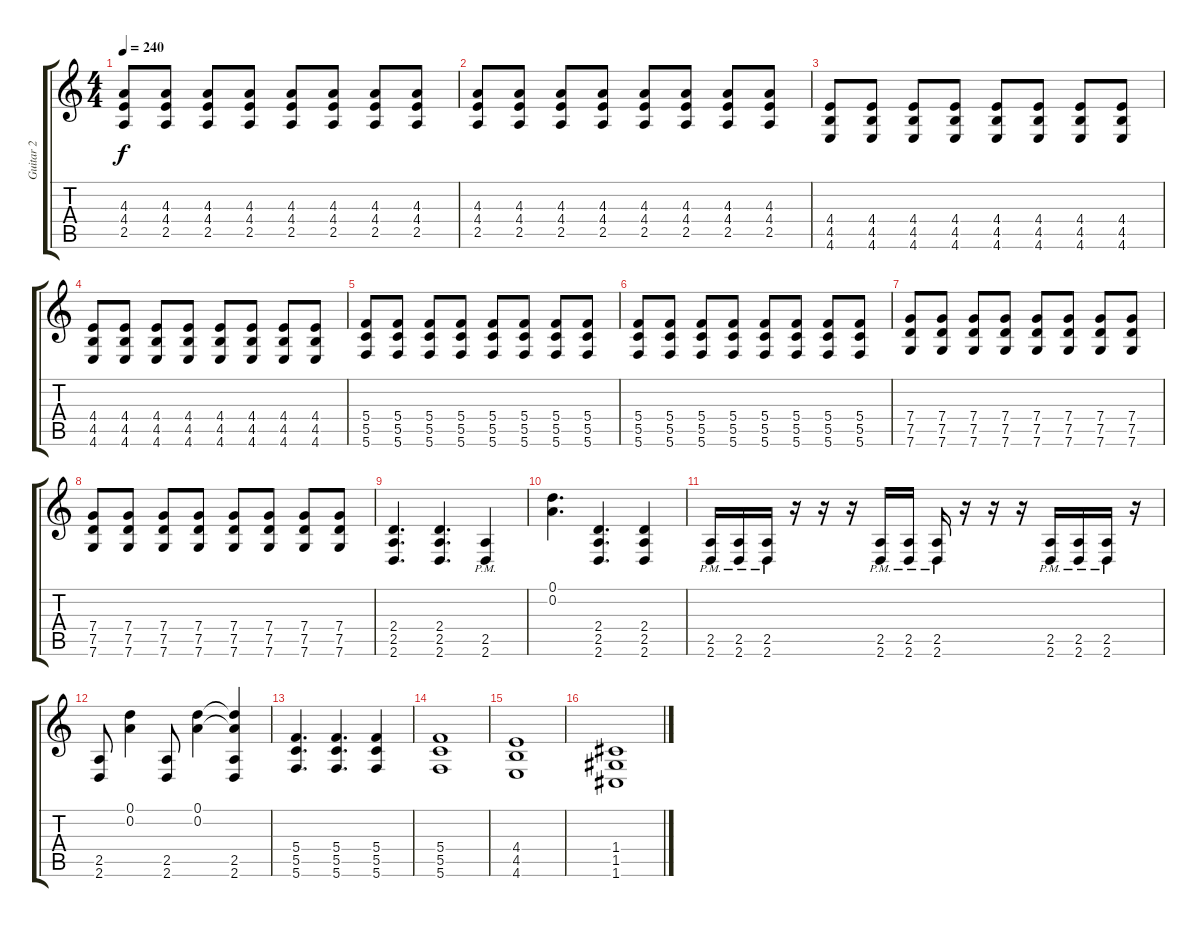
\track ("Guitar 2" "Guitar 2") {instrument distortionguitar}
\staff {score tabs}
\tuning (D4 A3 F3 C3 G2 C2) {hide}
\ts (4 4)
\tempo 240
\clef g2
\ks c
(4.3 4.4 2.5).8{dy f} (4.3 4.4 2.5).8 (4.3 4.4 2.5).8 (4.3 4.4 2.5).8 (4.3 4.4 2.5).8 (4.3 4.4 2.5).8 (4.3 4.4 2.5).8 (4.3 4.4 2.5).8 |
(4.3 4.4 2.5).8 (4.3 4.4 2.5).8 (4.3 4.4 2.5).8 (4.3 4.4 2.5).8 (4.3 4.4 2.5).8 (4.3 4.4 2.5).8 (4.3 4.4 2.5).8 (4.3 4.4 2.5).8 |
(4.4 4.5 4.6).8 (4.4 4.5 4.6).8 (4.4 4.5 4.6).8 (4.4 4.5 4.6).8 (4.4 4.5 4.6).8 (4.4 4.5 4.6).8 (4.4 4.5 4.6).8 (4.4 4.5 4.6).8 |
(4.4 4.5 4.6).8 (4.4 4.5 4.6).8 (4.4 4.5 4.6).8 (4.4 4.5 4.6).8 (4.4 4.5 4.6).8 (4.4 4.5 4.6).8 (4.4 4.5 4.6).8 (4.4 4.5 4.6).8 |
(5.4 5.5 5.6).8 (5.4 5.5 5.6).8 (5.4 5.5 5.6).8 (5.4 5.5 5.6).8 (5.4 5.5 5.6).8 (5.4 5.5 5.6).8 (5.4 5.5 5.6).8 (5.4 5.5 5.6).8 |
(5.4 5.5 5.6).8 (5.4 5.5 5.6).8 (5.4 5.5 5.6).8 (5.4 5.5 5.6).8 (5.4 5.5 5.6).8 (5.4 5.5 5.6).8 (5.4 5.5 5.6).8 (5.4 5.5 5.6).8 |
(7.4 7.5 7.6).8 (7.4 7.5 7.6).8 (7.4 7.5 7.6).8 (7.4 7.5 7.6).8 (7.4 7.5 7.6).8 (7.4 7.5 7.6).8 (7.4 7.5 7.6).8 (7.4 7.5 7.6).8 |
(7.4 7.5 7.6).8 (7.4 7.5 7.6).8 (7.4 7.5 7.6).8 (7.4 7.5 7.6).8 (7.4 7.5 7.6).8 (7.4 7.5 7.6).8 (7.4 7.5 7.6).8 (7.4 7.5 7.6).8 |
(2.4 2.5 2.6).4{d} (2.4 2.5 2.6).4{d} (2.5{pm} 2.6{pm}).4 |
(0.1 0.2).4{d} (2.4 2.5 2.6).4{d} (2.4 2.5 2.6).4 |
(2.5{pm} 2.6{pm}).16 (2.5{pm} 2.6{pm}).16 (2.5{pm} 2.6).16 r.16 r.16 r.16 (2.5{pm} 2.6{pm}).16 (2.5{pm} 2.6{pm}).16 (2.5{pm} 2.6{pm}).16 r.16 r.16 r.16 (2.5{pm} 2.6{pm}).16 (2.5{pm} 2.6{pm}).16 (2.5{pm} 2.6{pm}).16 r.16 |
(2.5 2.6).8 (0.1 0.2).4 (2.5 2.6).8 (0.1 0.2).4 (0.1{t} 0.2{t} 2.5 2.6).4 |
(5.4 5.5 5.6).4{d} (5.4 5.5 5.6).4{d} (5.4 5.5 5.6).4 |
(5.4 5.5 5.6).1 |
(4.4 4.5 4.6).1 |
(1.4 1.5 1.6).1
